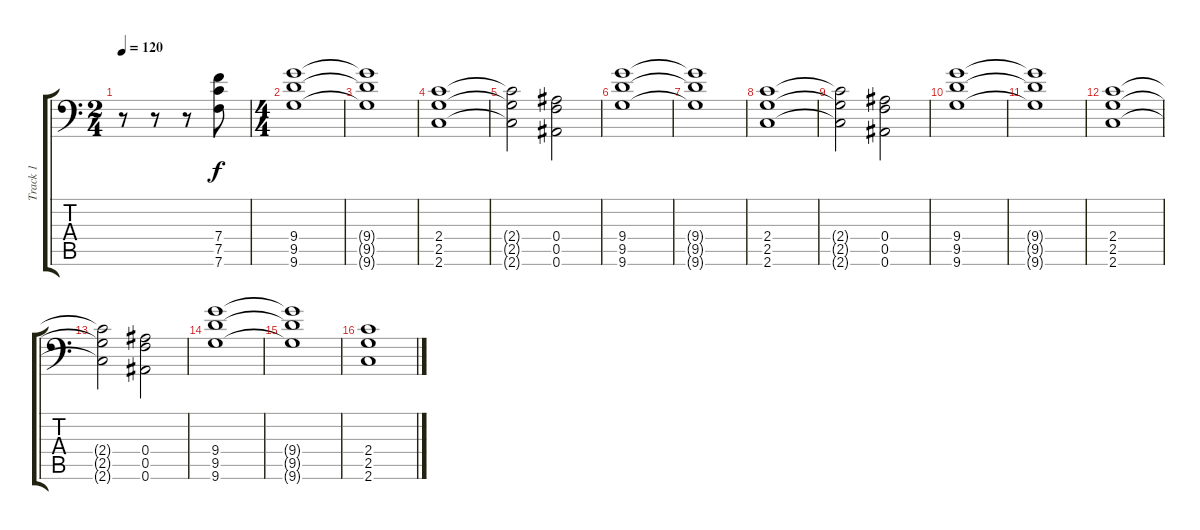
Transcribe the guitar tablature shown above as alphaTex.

\track ("Track 1" "Track 1") {instrument distortionguitar}
\staff {score tabs}
\tuning (C4 G3 Eb3 Bb2 F2 Bb1) {hide}
\ts (2 4)
\tempo 120
\clef f4
\ks c
r.8{dy f} r.8 r.8 (7.4 7.5 7.6).8 |
\ts (4 4)
(9.4 9.5 9.6).1 |
(9.4{t} 9.5{t} 9.6{t}).1 |
(2.4 2.5 2.6).1 |
(2.4{t} 2.5{t} 2.6{t}).2 (0.4 0.5 0.6).2 |
(9.4 9.5 9.6).1 |
(9.4{t} 9.5{t} 9.6{t}).1 |
(2.4 2.5 2.6).1 |
(2.4{t} 2.5{t} 2.6{t}).2 (0.4 0.5 0.6).2 |
(9.4 9.5 9.6).1 |
(9.4{t} 9.5{t} 9.6{t}).1 |
(2.4 2.5 2.6).1 |
(2.4{t} 2.5{t} 2.6{t}).2 (0.4 0.5 0.6).2 |
(9.4 9.5 9.6).1 |
(9.4{t} 9.5{t} 9.6{t}).1 |
(2.4 2.5 2.6).1
